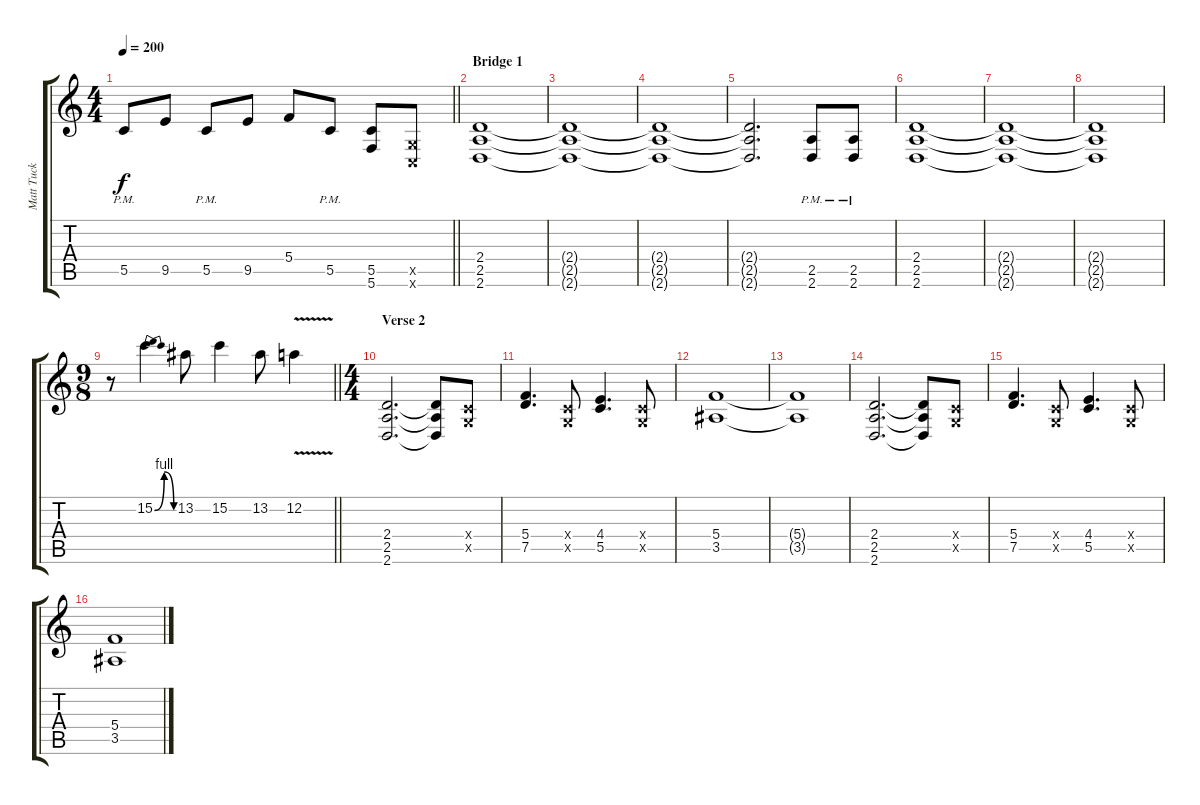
\track ("Matt Tuck" "Matt Tuck") {instrument distortionguitar}
\staff {score tabs}
\tuning (D4 A3 F3 C3 G2 C2) {hide}
\ts (4 4)
\tempo 200
\clef g2
\barLineRight lightlight
\ks c
5.5{pm}.8{dy f} 9.5.8 5.5{pm}.8 9.5.8 5.4.8 5.5{pm}.8 (5.5 5.6).8 (0.5{x} 0.6{x}).8 |
\section ("" "Bridge 1")
(2.4 2.5 2.6).1 |
(2.4{t} 2.5{t} 2.6{t}).1 |
(2.4{t} 2.5{t} 2.6{t}).1 |
(2.4{t} 2.5{t} 2.6{t}).2{d} (2.5{pm} 2.6{pm}).8 (2.5{pm} 2.6{pm}).8 |
(2.4 2.5 2.6).1 |
(2.4{t} 2.5{t} 2.6{t}).1 |
(2.4{t} 2.5{t} 2.6{t}).1 |
\ts (9 8)
\barLineRight lightlight
r.8 15.2{be (bendrelease 0 0 20 4 40 4 60 0)}.4 13.2.8 15.2.4 13.2.8 12.2{v}.4 |
\ts (4 4)
\section ("" "Verse 2")
(2.4 2.5 2.6).2{d} (2.4{t} 2.5{t} 2.6{t}).8 (0.4{x} 0.5{x}).8 |
(5.4 7.5).4{d} (0.4{x} 0.5{x}).8 (4.4 5.5).4{d} (0.4{x} 0.5{x}).8 |
(5.4 3.5).1 |
(5.4{t} 3.5{t}).1 |
(2.4 2.5 2.6).2{d} (2.4{t} 2.5{t} 2.6{t}).8 (0.4{x} 0.5{x}).8 |
(5.4 7.5).4{d} (0.4{x} 0.5{x}).8 (4.4 5.5).4{d} (0.4{x} 0.5{x}).8 |
(5.4 3.5).1
